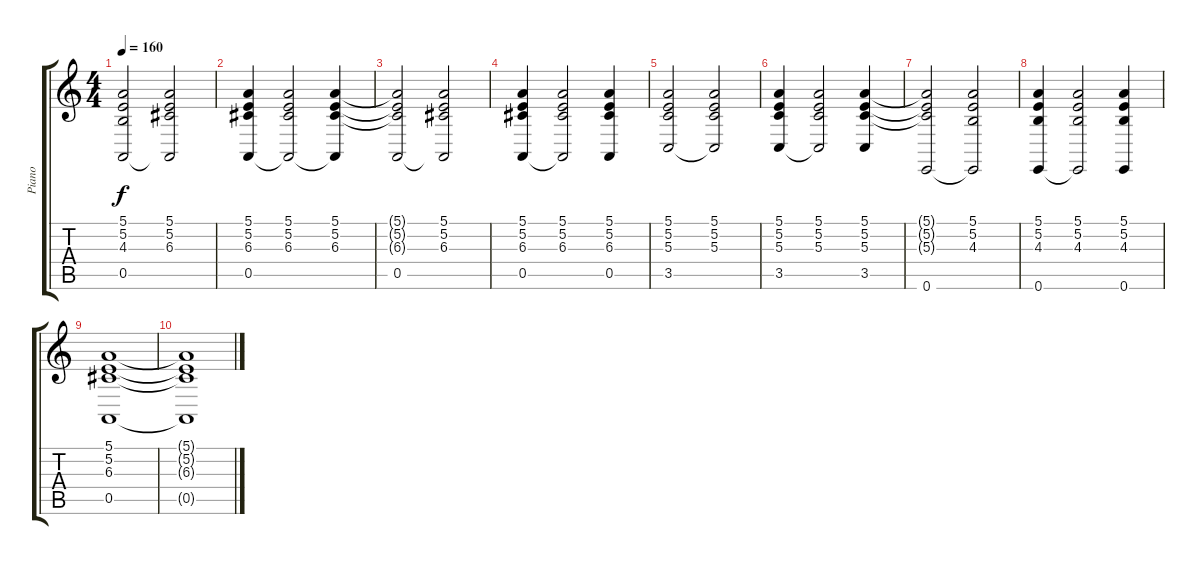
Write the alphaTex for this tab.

\track ("Piano" "Piano") {instrument acousticgrandpiano}
\staff {score tabs}
\tuning (E4 B3 G3 D3 A2 E2) {hide}
\ts (4 4)
\tempo 160
\clef g2
\ks c
(5.1{t} 5.2{t} 4.3{t} 0.5).2{dy f} (5.1 5.2 6.3 0.5{t}).2 |
(5.1 5.2 6.3 0.5).4 (5.1 5.2 6.3 0.5{t}).2 (5.1 5.2 6.3 0.5{t}).4 |
(5.1{t} 5.2{t} 6.3{t} 0.5).2 (5.1 5.2 6.3 0.5{t}).2 |
(5.1 5.2 6.3 0.5).4 (5.1 5.2 6.3 0.5{t}).2 (5.1 5.2 6.3 0.5).4 |
(5.1 5.2 5.3 3.5).2 (5.1 5.2 5.3 3.5{t}).2 |
(5.1 5.2 5.3 3.5).4 (5.1 5.2 5.3 3.5{t}).2 (5.1 5.2 5.3 3.5).4 |
(5.1{t} 5.2{t} 5.3{t} 0.6).2 (5.1 5.2 4.3 0.6{t}).2 |
(5.1 5.2 4.3 0.6).4 (5.1 5.2 4.3 0.6{t}).2 (5.1 5.2 4.3 0.6).4 |
(5.1 5.2 6.3 0.5).1 |
(5.1{t} 5.2{t} 6.3{t} 0.5{t}).1
